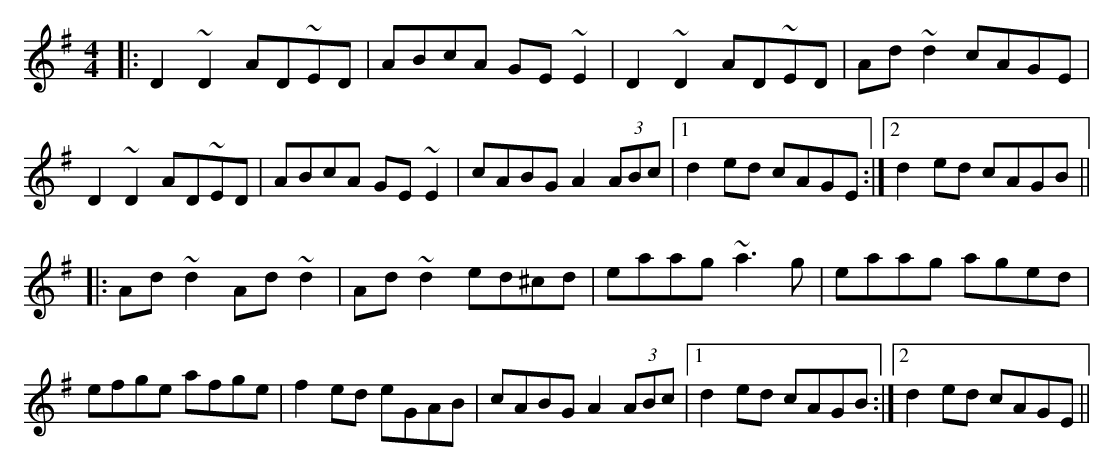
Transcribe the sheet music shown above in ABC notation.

X:1
M:4/4
K:Dmix
|: D2 ~D2 AD~ED | ABcA GE~E2 | D2 ~D2 AD~ED | Ad~d2 cAGE |
D2 ~D2 AD~ED | ABcA GE~E2 | cABG A2 (3ABc |1 d2ed cAGE :|2 d2ed cAGB ||
|: Ad ~d2 Ad ~d2 | Ad ~d2 ed^cd | eaag ~a3 g | eaag aged |
efge afge | f2ed eGAB | cABG A2 (3ABc |1 d2ed cAGB :|2 d2ed cAGE||
